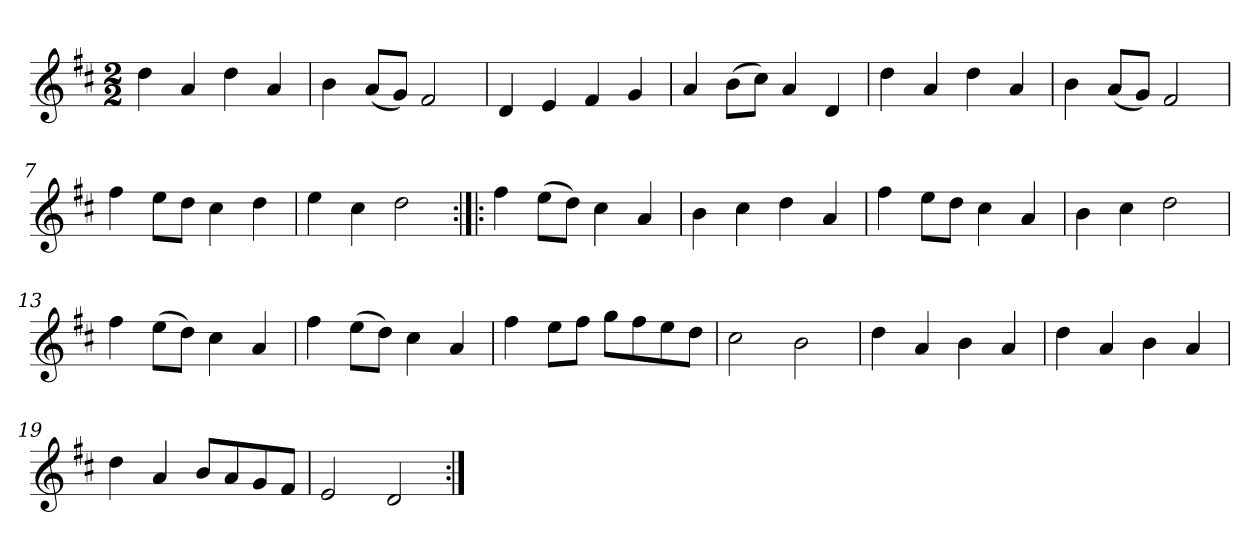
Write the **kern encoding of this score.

**kern
*part1
*staff1
*clefG2
*k[f#c#]
*D:
*M2/2
*MM120
=1
4dd
4a
4dd
4a
=2
4b
(8a/L
8g/J)
2f#
=3
4d
4e
4f#
4g
=4
4a
(8b\L
8cc#\J)
4a
4d
=5
4dd
4a
4dd
4a
=6
4b
(8a/L
8g/J)
2f#
=7
4ff#
8ee\L
8dd\J
4cc#
4dd
=8
4ee
4cc#
2dd
=9:|!|:
4ff#
(8ee\L
8dd\J)
4cc#
4a
=10
4b
4cc#
4dd
4a
=11
4ff#
8ee\L
8dd\J
4cc#
4a
=12
4b
4cc#
2dd
=13
4ff#
(8ee\L
8dd\J)
4cc#
4a
=14
4ff#
(8ee\L
8dd\J)
4cc#
4a
=15
4ff#
8ee\L
8ff#\J
8gg\L
8ff#\
8ee\
8dd\J
=16
2cc#
2b
=17
4dd
4a
4b
4a
=18
4dd
4a
4b
4a
=19
4dd
4a
8b/L
8a/
8g/
8f#/J
=20
2e
2d
=:|!
*-
